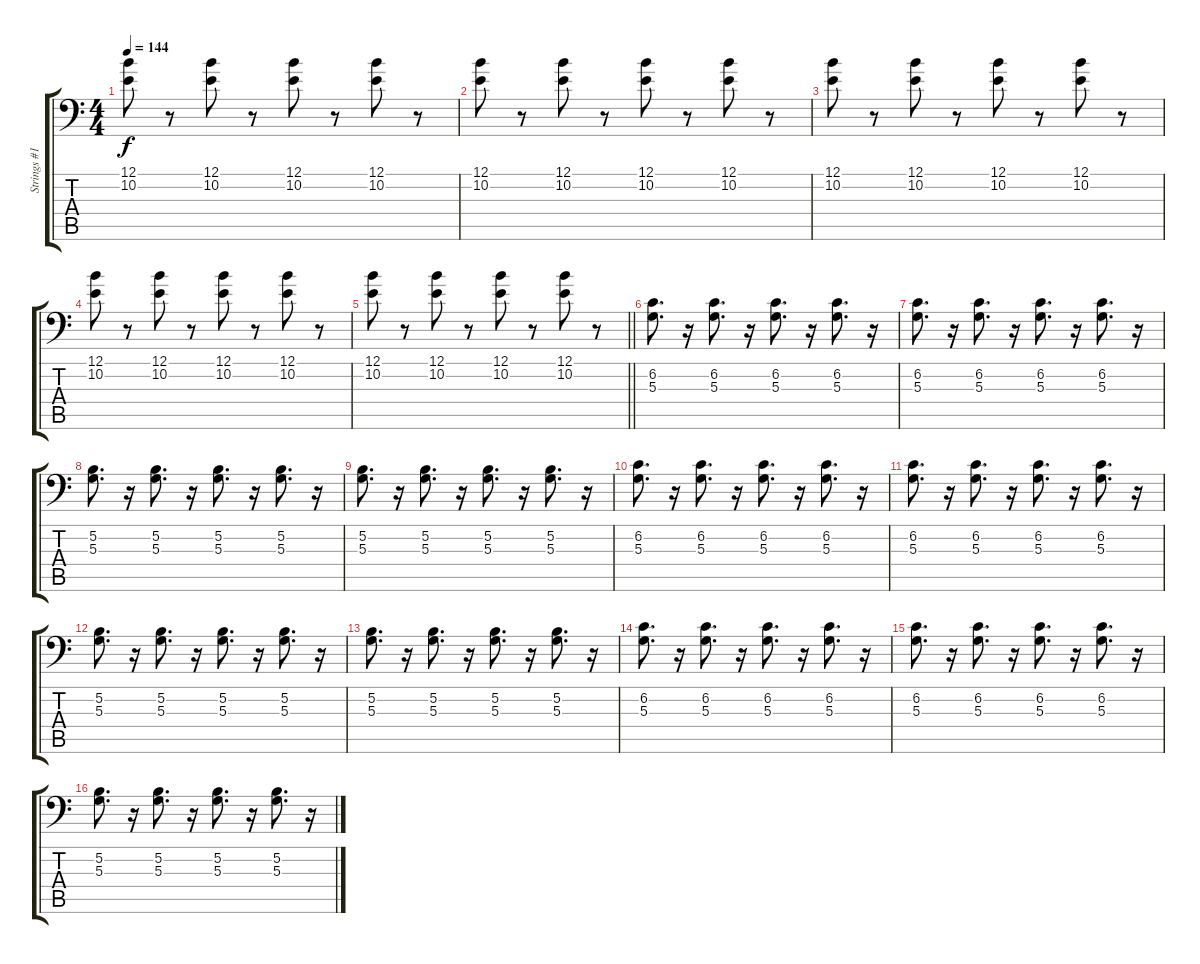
\track ("Strings #1" "Strings #1") {instrument viola}
\staff {score tabs}
\tuning (B3 Gb3 D3 A2 E2 A1) {hide}
\ts (4 4)
\tempo 144
\clef f4
\ks c
(12.1 10.2).8{dy f} r.8 (12.1 10.2).8 r.8 (12.1 10.2).8 r.8 (12.1 10.2).8 r.8 |
(12.1 10.2).8 r.8 (12.1 10.2).8 r.8 (12.1 10.2).8 r.8 (12.1 10.2).8 r.8 |
(12.1 10.2).8 r.8 (12.1 10.2).8 r.8 (12.1 10.2).8 r.8 (12.1 10.2).8 r.8 |
(12.1 10.2).8 r.8 (12.1 10.2).8 r.8 (12.1 10.2).8 r.8 (12.1 10.2).8 r.8 |
\barLineRight lightlight
(12.1 10.2).8 r.8 (12.1 10.2).8 r.8 (12.1 10.2).8 r.8 (12.1 10.2).8 r.8 |
(6.2 5.3).8{d} r.16 (6.2 5.3).8{d} r.16 (6.2 5.3).8{d} r.16 (6.2 5.3).8{d} r.16 |
(6.2 5.3).8{d} r.16 (6.2 5.3).8{d} r.16 (6.2 5.3).8{d} r.16 (6.2 5.3).8{d} r.16 |
(5.2 5.3).8{d} r.16 (5.2 5.3).8{d} r.16 (5.2 5.3).8{d} r.16 (5.2 5.3).8{d} r.16 |
(5.2 5.3).8{d} r.16 (5.2 5.3).8{d} r.16 (5.2 5.3).8{d} r.16 (5.2 5.3).8{d} r.16 |
(6.2 5.3).8{d} r.16 (6.2 5.3).8{d} r.16 (6.2 5.3).8{d} r.16 (6.2 5.3).8{d} r.16 |
(6.2 5.3).8{d} r.16 (6.2 5.3).8{d} r.16 (6.2 5.3).8{d} r.16 (6.2 5.3).8{d} r.16 |
(5.2 5.3).8{d} r.16 (5.2 5.3).8{d} r.16 (5.2 5.3).8{d} r.16 (5.2 5.3).8{d} r.16 |
(5.2 5.3).8{d} r.16 (5.2 5.3).8{d} r.16 (5.2 5.3).8{d} r.16 (5.2 5.3).8{d} r.16 |
(6.2 5.3).8{d} r.16 (6.2 5.3).8{d} r.16 (6.2 5.3).8{d} r.16 (6.2 5.3).8{d} r.16 |
(6.2 5.3).8{d} r.16 (6.2 5.3).8{d} r.16 (6.2 5.3).8{d} r.16 (6.2 5.3).8{d} r.16 |
(5.2 5.3).8{d} r.16 (5.2 5.3).8{d} r.16 (5.2 5.3).8{d} r.16 (5.2 5.3).8{d} r.16
